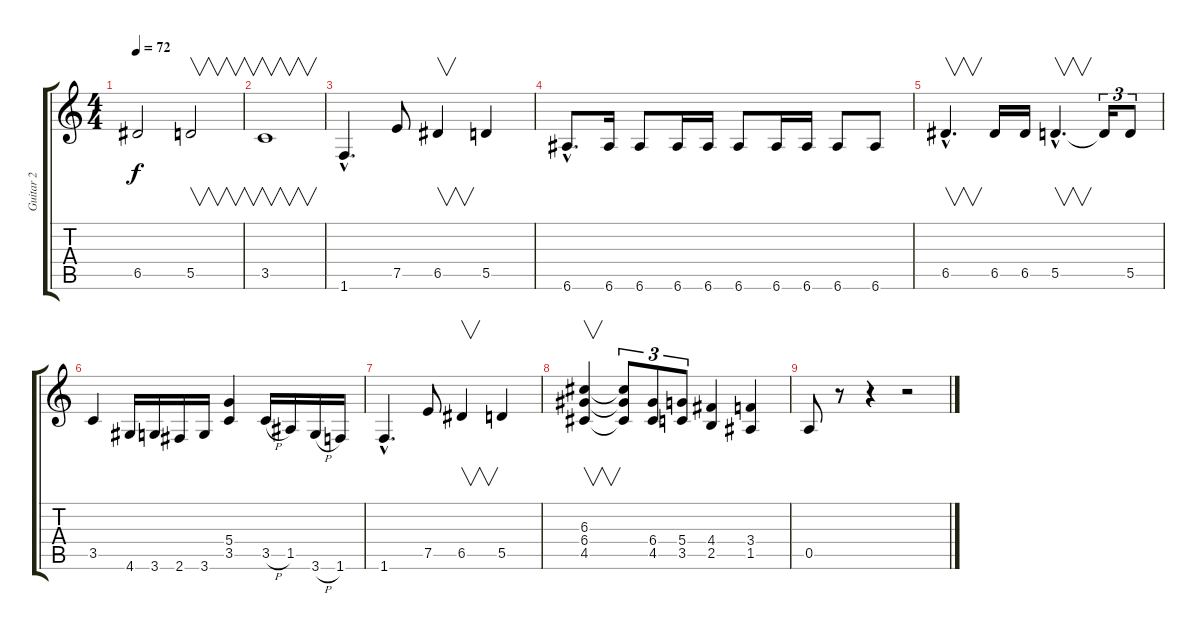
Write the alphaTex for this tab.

\track ("Guitar 2" "Guitar 2") {instrument distortionguitar}
\staff {score tabs}
\tuning (E4 B3 G3 D3 A2 E2) {hide}
\ts (4 4)
\tempo 72
\clef g2
\ks c
6.5.2{dy f instrument distortionguitar} 5.5.2{v} |
3.5.1{v} |
1.6{hac}.4{d} 7.5.8 6.5.4{v} 5.5.4 |
6.6{hac}.8{d} 6.6.16 6.6.8 6.6.16 6.6.16 6.6.8 6.6.16 6.6.16 6.6.8 6.6.8 |
6.5{hac}.4{v d} 6.5.16 6.5.16 5.5{hac}.4{v d} 5.5{t}.16{tu (3 2)} 5.5.8{tu (3 2)} |
3.5.4 4.6.16 3.6.16 2.6.16 3.6.16 (5.4 3.5).4 3.5{h}.16 1.5.16 3.6{h}.16 1.6.16 |
1.6{hac}.4{d} 7.5.8 6.5.4{v} 5.5.4 |
(6.3 6.4 4.5).4{v} (6.3{t} 6.4{t} 4.5{t}).8{tu (3 2)} (6.4 4.5).8{tu (3 2)} (5.4 3.5).8{tu (3 2)} (4.4 2.5).4 (3.4 1.5).4 |
0.5.8 r.8 r.4 r.2
